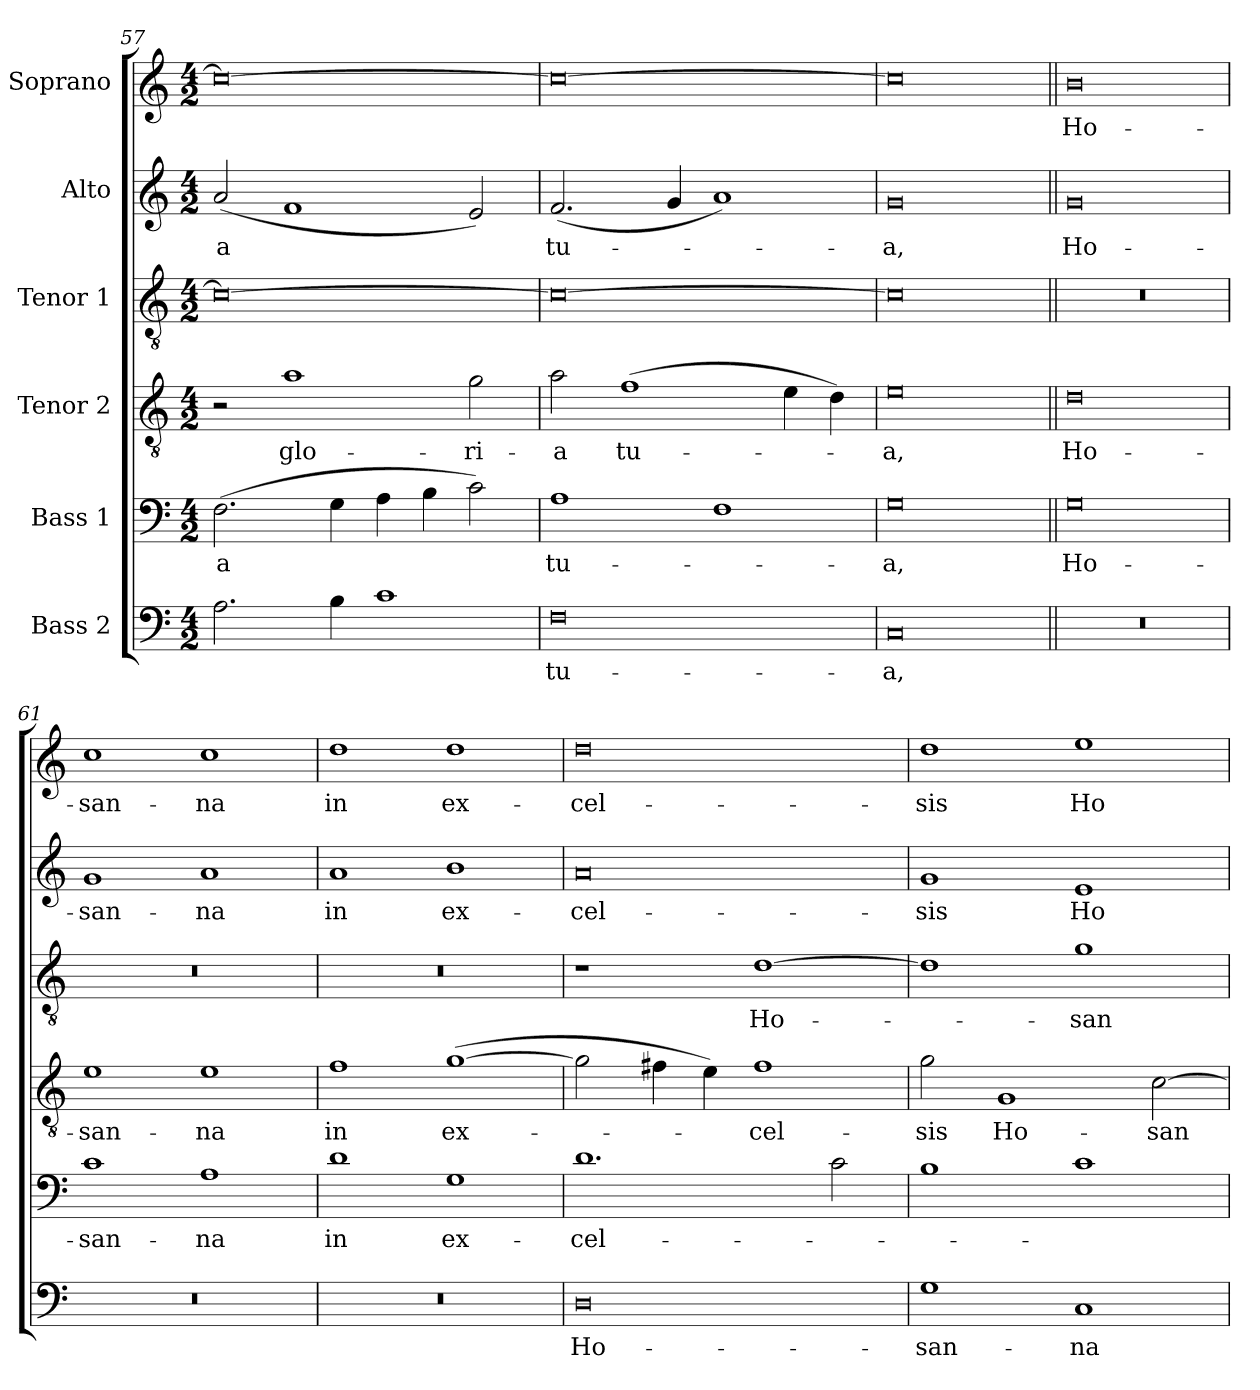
**kern	**text	**kern	**text	**kern	**text	**kern	**text	**kern	**text	**kern	**text
*part6	*part6	*part5	*part5	*part4	*part4	*part3	*part3	*part2	*part2	*part1	*part1
*staff6	*staff6	*staff5	*staff5	*staff4	*staff4	*staff3	*staff3	*staff2	*staff2	*staff1	*staff1
*I"Bass 2	*	*I"Bass 1	*	*I"Tenor 2	*	*I"Tenor 1	*	*I"Alto	*	*I"Soprano	*
*clefF4	*	*clefF4	*	*clefGv2	*	*clefGv2	*	*clefG2	*	*clefG2	*
*k[]	*	*k[]	*	*k[]	*	*k[]	*	*k[]	*	*k[]	*
*C:	*	*C:	*	*C:	*	*C:	*	*C:	*	*C:	*
*M4/2	*	*M4/2	*	*M4/2	*	*M4/2	*	*M4/2	*	*M4/2	*
=57	=57	=57	=57	=57	=57	=57	=57	=57	=57	=57	=57
2.A\	.	(2.F\	-a	2r	.	0c_	.	(2a/	-a	0cc_	.
.	.	.	.	1a	glo-	.	.	1f	.	.	.
4B\	.	4G\	.	.	.	.	.	.	.	.	.
1c	.	4A\	.	.	.	.	.	.	.	.	.
.	.	4B\	.	.	.	.	.	.	.	.	.
.	.	2c\)	.	2g\	-ri-	.	.	2e/)	.	.	.
=58	=58	=58	=58	=58	=58	=58	=58	=58	=58	=58	=58
0F	tu-	1A	tu-	2a\	-a	0c_	.	(2.f/	tu-	0cc_	.
.	.	.	.	(1f	tu-	.	.	.	.	.	.
.	.	.	.	.	.	.	.	4g/	.	.	.
.	.	1F	.	.	.	.	.	1a)	.	.	.
.	.	.	.	4e\	.	.	.	.	.	.	.
.	.	.	.	4d\)	.	.	.	.	.	.	.
=59	=59	=59	=59	=59	=59	=59	=59	=59	=59	=59	=59
0C	-a,	0G	-a,	0e	-a,	0c]	.	0g	-a,	0cc]	.
=60||	=60||	=60||	=60||	=60||	=60||	=60||	=60||	=60||	=60||	=60||	=60||
0r	.	0G	Ho-	0d	Ho-	0r	.	0g	Ho-	0b	Ho-
!!LO:LB:g=z
=61	=61	=61	=61	=61	=61	=61	=61	=61	=61	=61	=61
0r	.	1c	-san-	1e	-san-	0r	.	1g	-san-	1cc	-san-
.	.	1A	-na	1e	-na	.	.	1a	-na	1cc	-na
=62	=62	=62	=62	=62	=62	=62	=62	=62	=62	=62	=62
0r	.	1d	in	1f	in	0r	.	1a	in	1dd	in
.	.	1G	ex-	([1g	ex-	.	.	1b	ex-	1dd	ex-
=63	=63	=63	=63	=63	=63	=63	=63	=63	=63	=63	=63
0D	Ho-	1.d	-cel-	2g\]	.	1r	.	0a	-cel-	0dd	-cel-
.	.	.	.	4f#X\	.	.	.	.	.	.	.
.	.	.	.	4e\)	.	.	.	.	.	.	.
.	.	.	.	1f#	-cel-	[1d	Ho-	.	.	.	.
.	.	2c\	.	.	.	.	.	.	.	.	.
=64	=64	=64	=64	=64	=64	=64	=64	=64	=64	=64	=64
1G	-san-	1B	.	2g\	-sis	1d]	.	1g	-sis	1dd	-sis
.	.	.	.	1G	Ho-	.	.	.	.	.	.
1C	-na	1c	.	.	.	1g	-san-	1e	Ho-	1ee	Ho-
.	.	.	.	[2c\	-san-	.	.	.	.	.	.
=	=	=	=	=	=	=	=	=	=	=	=
*-	*-	*-	*-	*-	*-	*-	*-	*-	*-	*-	*-
